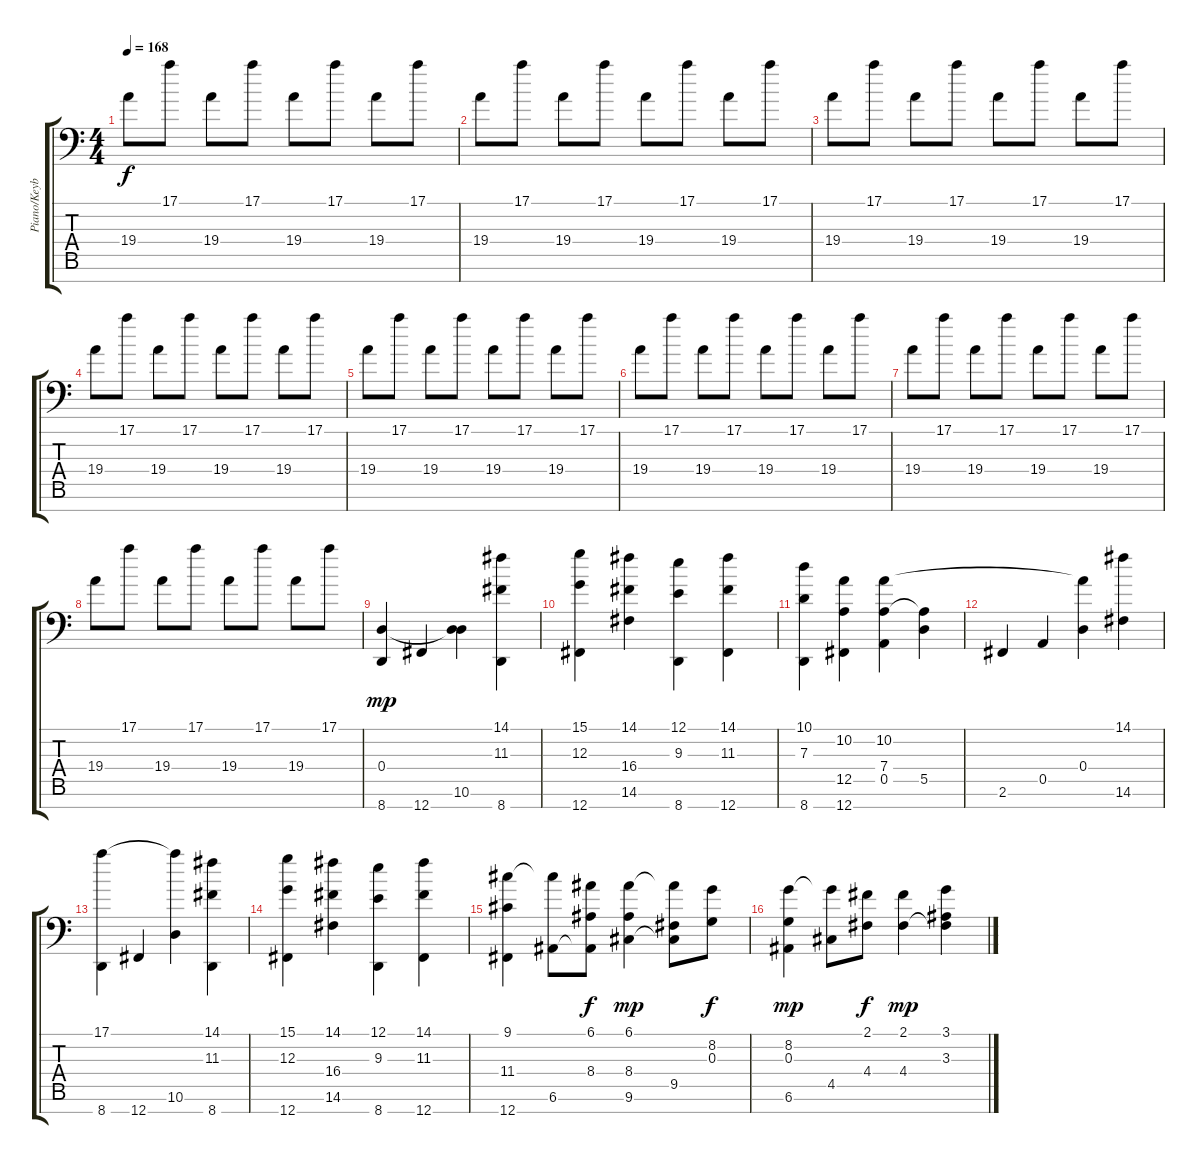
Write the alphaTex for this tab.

\track ("Piano/Keyboard" "Piano/Keyb") {instrument brightacousticpiano}
\staff {score tabs}
\tuning (E4 B3 G3 D3 A2 E2 Gb1) {hide}
\ts (4 4)
\section ("" "")
\tempo 168
\clef f4
\ks c
19.4.8{dy f instrument brightacousticpiano} 17.1.8 19.4.8 17.1.8 19.4.8 17.1.8 19.4.8 17.1.8 |
19.4.8 17.1.8 19.4.8 17.1.8 19.4.8 17.1.8 19.4.8 17.1.8 |
19.4.8 17.1.8 19.4.8 17.1.8 19.4.8 17.1.8 19.4.8 17.1.8 |
19.4.8 17.1.8 19.4.8 17.1.8 19.4.8 17.1.8 19.4.8 17.1.8 |
19.4.8 17.1.8 19.4.8 17.1.8 19.4.8 17.1.8 19.4.8 17.1.8 |
19.4.8 17.1.8 19.4.8 17.1.8 19.4.8 17.1.8 19.4.8 17.1.8 |
19.4.8 17.1.8 19.4.8 17.1.8 19.4.8 17.1.8 19.4.8 17.1.8 |
19.4.8 17.1.8 19.4.8 17.1.8 19.4.8 17.1.8 19.4.8 17.1.8 |
\section ("" "")
(0.4 8.7).4{dy mp} 12.7.4 (0.4{t} 10.6).4 (14.1 11.3 8.7).4 |
(15.1 12.3 12.7).4 (14.1 16.4 14.6).4 (12.1 9.3 8.7).4 (14.1 11.3 12.7).4 |
(10.1 7.3 8.7).4 (10.2 12.5 12.7).4 (10.2 7.4 0.5).4 (7.4{t} 5.5).4 |
2.6.4 0.5.4 (10.2{t} 0.4).4 (14.1 14.6).4 |
(17.1 8.7).4 12.7.4 (17.1{t} 10.6).4 (14.1 11.3 8.7).4 |
(15.1 12.3 12.7).4 (14.1 16.4 14.6).4 (12.1 9.3 8.7).4 (14.1 11.3 12.7).4 |
(9.1 11.4 12.7).4 (9.1{t} 6.6).8 (6.1 8.4 6.6{t}).8{dy f} (6.1 8.4 9.6).4{dy mp} (6.1{t} 9.5 9.6{t}).8 (8.2 0.3).8{dy f} |
(8.2 0.3 6.6).4{dy mp} (8.2{t} 4.5).8 (2.1 4.4).8{dy f} (2.1 4.4).4{dy mp} (3.1 3.3 4.4{t}).4
